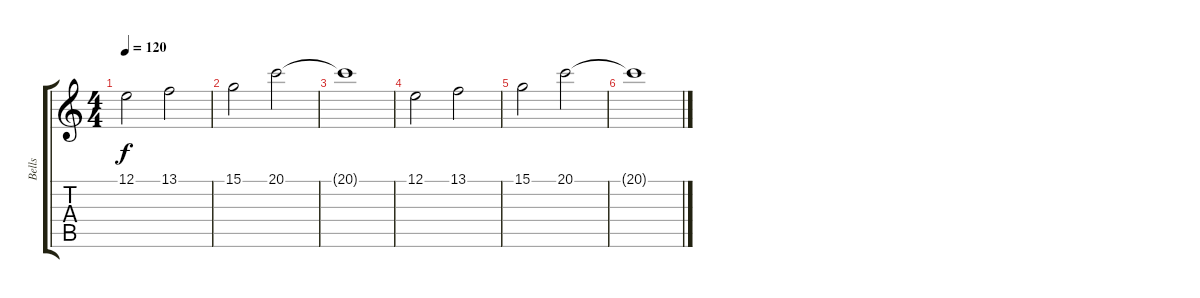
\track ("Bells" "Bells") {instrument pad1newage}
\staff {score tabs}
\tuning (E4 B3 G3 D3 A2 E2) {hide}
\ts (4 4)
\tempo 120
\clef g2
\ks c
12.1.2{dy f} 13.1.2 |
15.1.2 20.1.2 |
20.1{t}.1 |
12.1.2 13.1.2 |
15.1.2 20.1.2 |
20.1{t}.1
